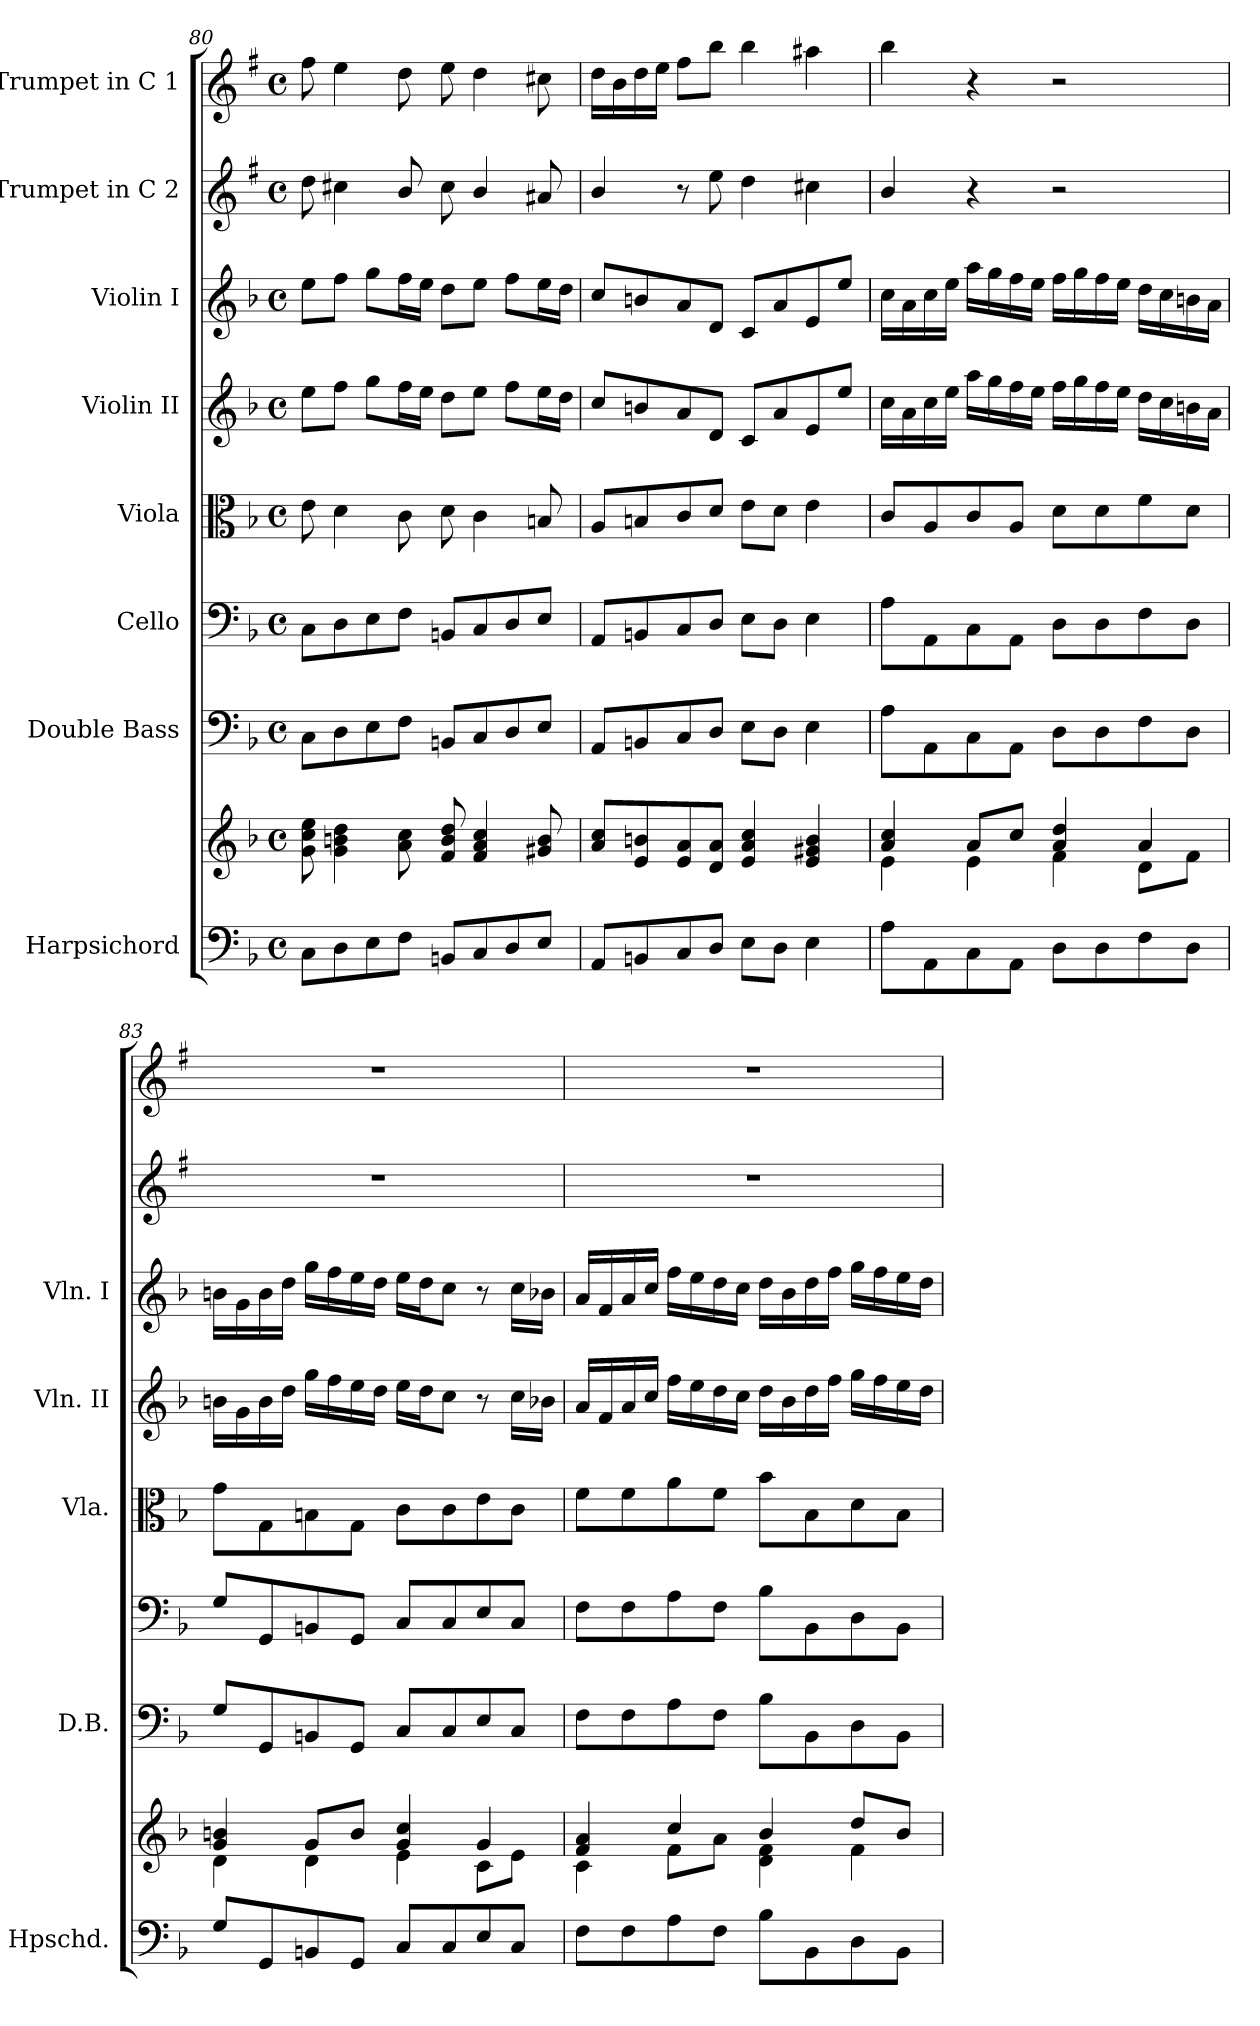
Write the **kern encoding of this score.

**kern	**kern	**kern	**kern	**kern	**kern	**kern	**kern	**kern
*part8	*part8	*part7	*part6	*part5	*part4	*part3	*part2	*part1
*staff9	*staff8	*staff7	*staff6	*staff5	*staff4	*staff3	*staff2	*staff1
*I"Harpsichord	*	*I"Double Bass	*I"Cello	*I"Viola	*I"Violin II	*I"Violin I	*I"Trumpet in C 2	*I"Trumpet in C 1
*I'Hpschd.	*	*I'D.B.	*	*I'Vla.	*I'Vln. II	*I'Vln. I	*	*
!!LO:PB:g=z
*clefF4	*clefG2	*clefF4	*clefF4	*clefC3	*clefG2	*clefG2	*clefG2	*clefG2
*	*	*ITrd7c12	*	*	*	*	*ITrd1c2	*ITrd1c2
*k[b-]	*k[b-]	*k[b-]	*k[b-]	*k[b-]	*k[b-]	*k[b-]	*k[b-]	*k[b-]
*F:	*F:	*F:	*F:	*F:	*F:	*F:	*F:	*F:
*M4/4	*M4/4	*M4/4	*M4/4	*M4/4	*M4/4	*M4/4	*M4/4	*M4/4
*met(c)	*met(c)	*met(c)	*met(c)	*met(c)	*met(c)	*met(c)	*met(c)	*met(c)
=80	=80	=80	=80	=80	=80	=80	=80	=80
8C\L	8g\ 8cc\ 8ee\	8CC\L	8C\L	8e\	8ee\L	8ee\L	8cc\	8ee\
8D\	4g\ 4bn\ 4dd\	8DD\	8D\	4d\	8ff\J	8ff\J	4bn\	4dd\
8E\	.	8EE\	8E\	.	8gg\L	8gg\L	.	.
8F\J	8a\ 8cc\	8FF\J	8F\J	8c\	16ff\L	16ff\L	8a/	8cc\
.	.	.	.	.	16ee\JJ	16ee\JJ	.	.
8BBn/L	8f/ 8b/ 8dd/	8BBBn/L	8BBn/L	8d\	8dd\L	8dd\L	8b\	8dd\
8C/	4f/ 4a/ 4cc/	8CC/	8C/	4c\	8ee\J	8ee\J	4a/	4cc\
8D/	.	8DD/	8D/	.	8ff\L	8ff\L	.	.
8E/J	8g#X/ 8b/	8EE/J	8E/J	8Bn/	16ee\L	16ee\L	8g#X/	8bn\
.	.	.	.	.	16dd\JJ	16dd\JJ	.	.
=81	=81	=81	=81	=81	=81	=81	=81	=81
8AA/L	8a/ 8cc/L	8AAA/L	8AA/L	8A/L	8cc/L	8cc/L	4a/	16cc\LL
.	.	.	.	.	.	.	.	16a\
8BBn/	8e/ 8bn/	8BBBn/	8BBn/	8Bn/	8bn/	8bn/	.	16cc\
.	.	.	.	.	.	.	.	16dd\JJ
8C/	8e/ 8a/	8CC/	8C/	8c/	8a/	8a/	8r	8ee\L
8D/J	8d/ 8a/J	8DD/J	8D/J	8d/J	8d/J	8d/J	8dd\	8aa\J
8E\L	4e/ 4a/ 4cc/	8EE\L	8E\L	8e\L	8c/L	8c/L	4cc\	4aa\
8D\J	.	8DD\J	8D\J	8d\J	8a/	8a/	.	.
4E\	4e/ 4g#X/ 4b/	4EE\	4E\	4e\	8e/	8e/	4bn\	4gg#X\
.	.	.	.	.	8ee/J	8ee/J	.	.
!!LO:PB:g=z
=82	=82	=82	=82	=82	=82	=82	=82	=82
*	*^	*	*	*	*	*	*	*
8A\L	4a/ 4cc/	4e\	8AA\L	8A\L	8c/L	16cc\LL	16cc\LL	4a/	4aa\
.	.	.	.	.	.	16a\	16a\	.	.
8AA\	.	.	8AAA\	8AA\	8A/	16cc\	16cc\	.	.
.	.	.	.	.	.	16ee\JJ	16ee\JJ	.	.
8C\	8a/L	4e\	8CC\	8C\	8c/	16aa\LL	16aa\LL	4r	4r
.	.	.	.	.	.	16gg\	16gg\	.	.
8AA\J	8cc/J	.	8AAA\J	8AA\J	8A/J	16ff\	16ff\	.	.
.	.	.	.	.	.	16ee\JJ	16ee\JJ	.	.
8D\L	4a/ 4dd/	4f\	8DD\L	8D\L	8d\L	16ff\LL	16ff\LL	2r	2r
.	.	.	.	.	.	16gg\	16gg\	.	.
8D\	.	.	8DD\	8D\	8d\	16ff\	16ff\	.	.
.	.	.	.	.	.	16ee\JJ	16ee\JJ	.	.
8F\	4a/	8d\L	8FF\	8F\	8f\	16dd\LL	16dd\LL	.	.
.	.	.	.	.	.	16cc\	16cc\	.	.
8D\J	.	8f\J	8DD\J	8D\J	8d\J	16bn\	16bn\	.	.
.	.	.	.	.	.	16a\JJ	16a\JJ	.	.
!!LO:PB:g=z
=83	=83	=83	=83	=83	=83	=83	=83	=83	=83
8G/L	4g/ 4bn/	4d\	8GG/L	8G/L	8g\L	16bn\LL	16bn\LL	1r	1r
.	.	.	.	.	.	16g\	16g\	.	.
8GG/	.	.	8GGG/	8GG/	8G\	16b\	16b\	.	.
.	.	.	.	.	.	16dd\JJ	16dd\JJ	.	.
8BBn/	8g/L	4d\	8BBBn/	8BBn/	8Bn\	16gg\LL	16gg\LL	.	.
.	.	.	.	.	.	16ff\	16ff\	.	.
8GG/J	8b/J	.	8GGG/J	8GG/J	8G\J	16ee\	16ee\	.	.
.	.	.	.	.	.	16dd\JJ	16dd\JJ	.	.
8C/L	4g/ 4cc/	4e\	8CC/L	8C/L	8c\L	16ee\LL	16ee\LL	.	.
.	.	.	.	.	.	16dd\J	16dd\J	.	.
8C/	.	.	8CC/	8C/	8c\	8cc\J	8cc\J	.	.
8E/	4g/	8c\L	8EE/	8E/	8e\	8r	8r	.	.
8C/J	.	8e\J	8CC/J	8C/J	8c\J	16cc\LL	16cc\LL	.	.
.	.	.	.	.	.	16b-X\JJ	16b-X\JJ	.	.
=84	=84	=84	=84	=84	=84	=84	=84	=84	=84
8F\L	4f/ 4a/	4c\	8FF\L	8F\L	8f\L	16a/LL	16a/LL	1r	1r
.	.	.	.	.	.	16f/	16f/	.	.
8F\	.	.	8FF\	8F\	8f\	16a/	16a/	.	.
.	.	.	.	.	.	16cc/JJ	16cc/JJ	.	.
8A\	4cc/	8f\L	8AA\	8A\	8a\	16ff\LL	16ff\LL	.	.
.	.	.	.	.	.	16ee\	16ee\	.	.
8F\J	.	8a\J	8FF\J	8F\J	8f\J	16dd\	16dd\	.	.
.	.	.	.	.	.	16cc\JJ	16cc\JJ	.	.
8B-\L	4b-/	4d\ 4f\	8BB-\L	8B-\L	8b-\L	16dd\LL	16dd\LL	.	.
.	.	.	.	.	.	16b-\	16b-\	.	.
8BB-\	.	.	8BBB-\	8BB-\	8B-\	16dd\	16dd\	.	.
.	.	.	.	.	.	16ff\JJ	16ff\JJ	.	.
8D\	8dd/L	4f\	8DD\	8D\	8d\	16gg\LL	16gg\LL	.	.
.	.	.	.	.	.	16ff\	16ff\	.	.
8BB-\J	8b-/J	.	8BBB-\J	8BB-\J	8B-\J	16ee\	16ee\	.	.
.	.	.	.	.	.	16dd\JJ	16dd\JJ	.	.
*	*v	*v	*	*	*	*	*	*	*
=	=	=	=	=	=	=	=	=
*-	*-	*-	*-	*-	*-	*-	*-	*-
